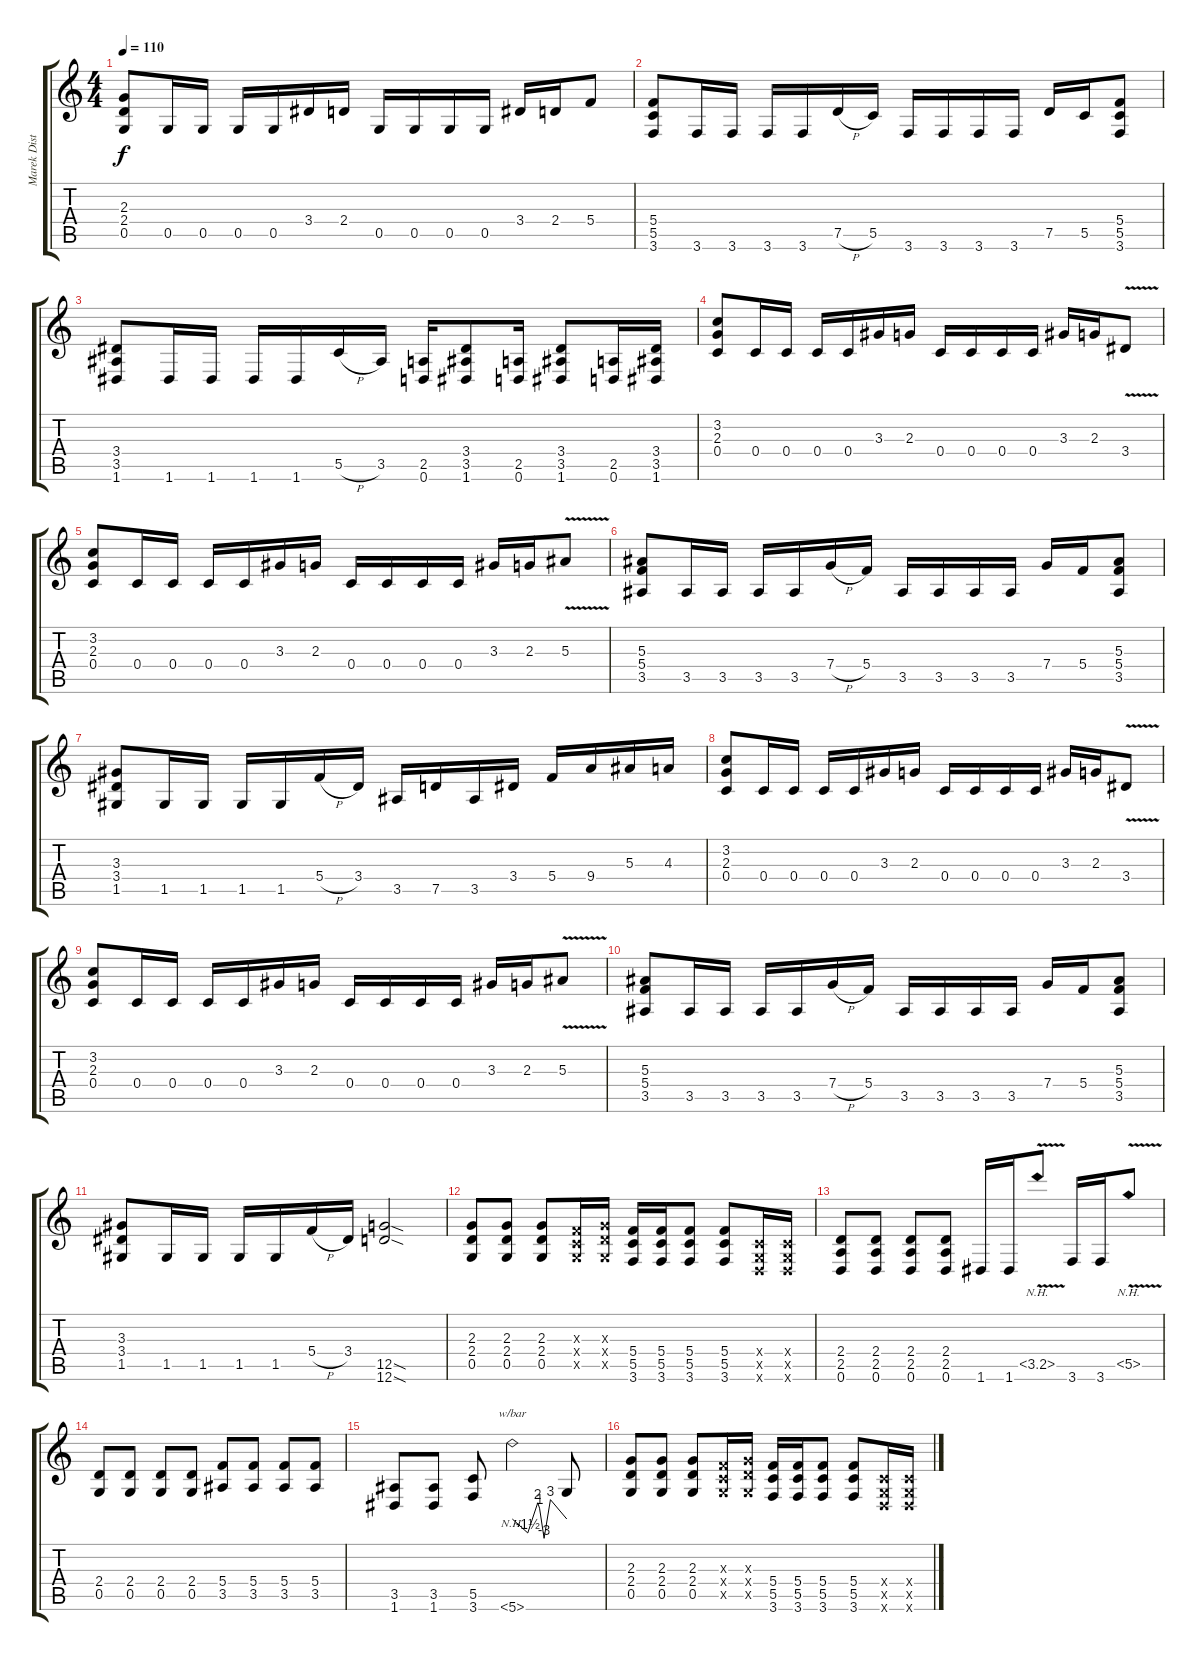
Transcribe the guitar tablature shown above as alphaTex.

\track ("Marek Dist" "Marek Dist") {instrument distortionguitar}
\staff {score tabs}
\tuning (D4 A3 F3 C3 G2 D2) {hide}
\ts (4 4)
\tempo 110
\clef g2
\ks c
(2.3 2.4 0.5).8{dy f} 0.5.16 0.5.16 0.5.16 0.5.16 3.4.16 2.4.16 0.5.16 0.5.16 0.5.16 0.5.16 3.4.16 2.4.16 5.4.8 |
(5.4 5.5 3.6).8 3.6.16 3.6.16 3.6.16 3.6.16 7.5{h}.16 5.5.16 3.6.16 3.6.16 3.6.16 3.6.16 7.5.16 5.5.16 (5.4 5.5 3.6).8 |
(3.4 3.5 1.6).8 1.6.16 1.6.16 1.6.16 1.6.16 5.5{h}.16 3.5.16 (2.5 0.6).16 (3.4 3.5 1.6).8 (2.5 0.6).16 (3.4 3.5 1.6).8 (2.5 0.6).16 (3.4 3.5 1.6).16 |
(3.2 2.3 0.4).8 0.4.16 0.4.16 0.4.16 0.4.16 3.3.16 2.3.16 0.4.16 0.4.16 0.4.16 0.4.16 3.3.16 2.3.16 3.4{v}.8 |
(3.2 2.3 0.4).8 0.4.16 0.4.16 0.4.16 0.4.16 3.3.16 2.3.16 0.4.16 0.4.16 0.4.16 0.4.16 3.3.16 2.3.16 5.3{v}.8 |
(5.3 5.4 3.5).8 3.5.16 3.5.16 3.5.16 3.5.16 7.4{h}.16 5.4.16 3.5.16 3.5.16 3.5.16 3.5.16 7.4.16 5.4.16 (5.3 5.4 3.5).8 |
(3.3 3.4 1.5).8 1.5.16 1.5.16 1.5.16 1.5.16 5.4{h}.16 3.4.16 3.5.16 7.5.16 3.5.16 3.4.16 5.4.16 9.4.16 5.3.16 4.3.16 |
(3.2 2.3 0.4).8 0.4.16 0.4.16 0.4.16 0.4.16 3.3.16 2.3.16 0.4.16 0.4.16 0.4.16 0.4.16 3.3.16 2.3.16 3.4{v}.8 |
(3.2 2.3 0.4).8 0.4.16 0.4.16 0.4.16 0.4.16 3.3.16 2.3.16 0.4.16 0.4.16 0.4.16 0.4.16 3.3.16 2.3.16 5.3{v}.8 |
(5.3 5.4 3.5).8 3.5.16 3.5.16 3.5.16 3.5.16 7.4{h}.16 5.4.16 3.5.16 3.5.16 3.5.16 3.5.16 7.4.16 5.4.16 (5.3 5.4 3.5).8 |
(3.3 3.4 1.5).8 1.5.16 1.5.16 1.5.16 1.5.16 5.4{h}.16 3.4.16 (12.5{sod} 12.6{sod}).2 |
(2.3 2.4 0.5).8{instrument distortionguitar} (2.3 2.4 0.5).8 (2.3 2.4 0.5).8 (0.3{x} 0.4{x} 0.5{x}).16 (2.3{x} 2.4{x} 0.5{x}).16 (5.4 5.5 3.6).16 (5.4 5.5 3.6).16 (5.4 5.5 3.6).8 (5.4 5.5 3.6).8 (0.4{x} 0.5{x} 0.6{x}).16 (0.4{x} 0.5{x} 0.6{x}).16 |
(2.4 2.5 0.6).8 (2.4 2.5 0.6).8 (2.4 2.5 0.6).8 (2.4 2.5 0.6).8 1.6.16 1.6.16 3.5{nh v}.8{instrument guitarharmonics} 3.6.16{instrument distortionguitar} 3.6.16 5.5{nh v}.8{instrument guitarharmonics} |
(2.4 0.5).8{instrument distortionguitar} (2.4 0.5).8 (2.4 0.5).8 (2.4 0.5).8 (5.4 3.5).8 (5.4 3.5).8 (5.4 3.5).8 (5.4 3.5).8 |
(3.5 1.6).8 (3.5 1.6).8 (5.5 3.6).8 5.6{nh}.2{tbe (custom default 0 0 17 -6 28 8 30 4 35 -12 42 12 60 0) instrument guitarharmonics} 5.6{t}.8 |
(2.3 2.4 0.5).8{instrument distortionguitar} (2.3 2.4 0.5).8 (2.3 2.4 0.5).8 (0.3{x} 0.4{x} 0.5{x}).16 (2.3{x} 2.4{x} 0.5{x}).16 (5.4 5.5 3.6).16 (5.4 5.5 3.6).16 (5.4 5.5 3.6).8 (5.4 5.5 3.6).8 (0.4{x} 0.5{x} 0.6{x}).16 (0.4{x} 0.5{x} 0.6{x}).16
